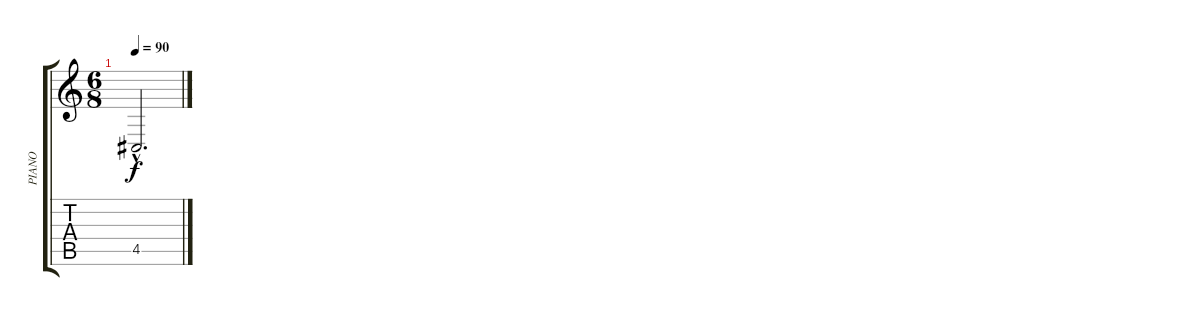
\track ("PIANO" "PIANO") {instrument acousticgrandpiano}
\staff {score tabs}
\tuning (E4 B3 G3 D3 A2 E2) {hide}
\ts (6 8)
\tempo 90
\clef g2
\ks c
4.5{hac t}.2{d dy f}
